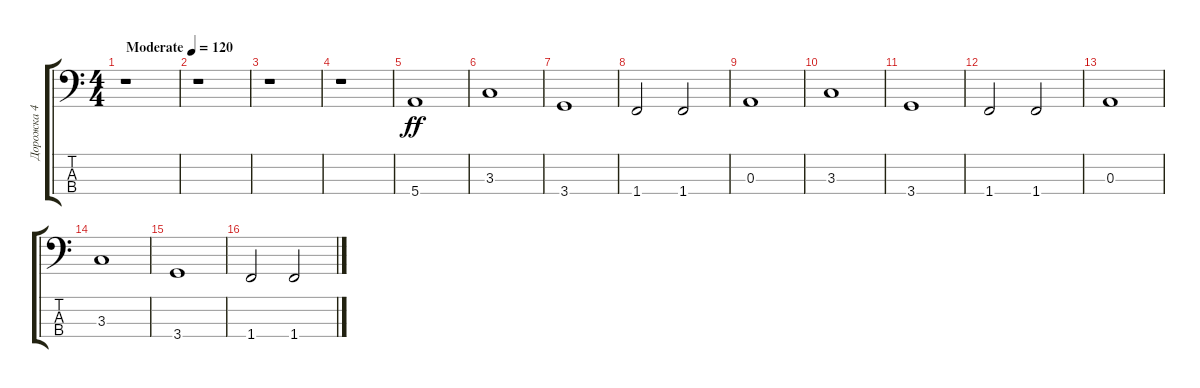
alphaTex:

\track ("Дорожка 4" "Дорожка 4") {instrument electricbassfinger}
\staff {score tabs}
\tuning (G2 D2 A1 E1) {hide}
\ts (4 4)
\tempo (120 "Moderate")
\clef f4
\ks c
r.1{dy ff instrument electricbassfinger} |
r.1 |
r.1 |
r.1 |
5.4.1 |
3.3.1 |
3.4.1 |
1.4.2 1.4.2 |
0.3.1 |
3.3.1 |
3.4.1 |
1.4.2 1.4.2 |
0.3.1 |
3.3.1 |
3.4.1 |
1.4.2 1.4.2
